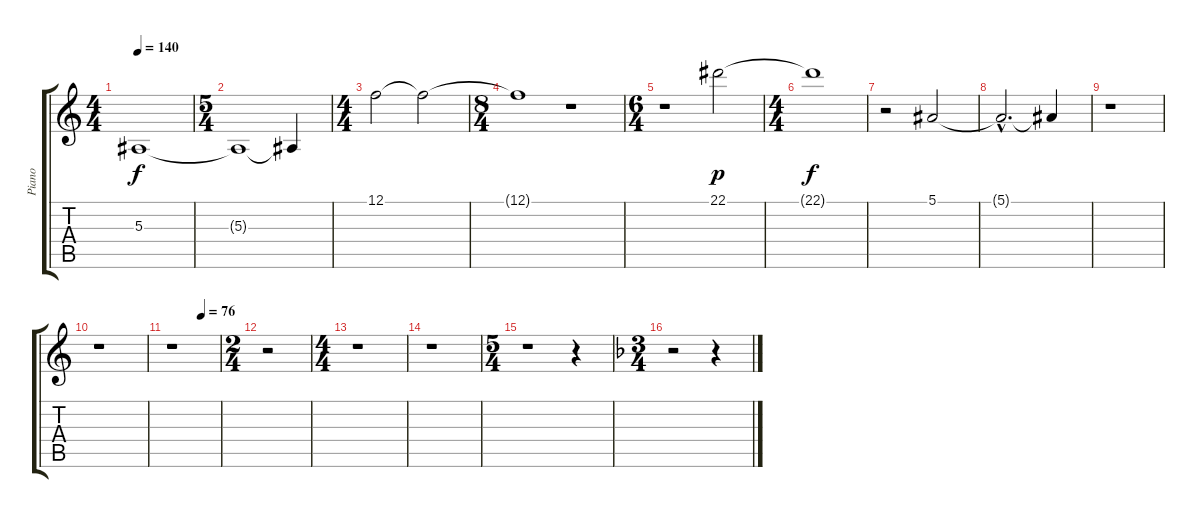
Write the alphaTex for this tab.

\track ("Piano " "Piano ") {instrument honkytonkpiano}
\staff {score tabs}
\tuning (F4 C4 F3 C3 F2 C2) {hide}
\ts (4 4)
\tempo 140
\clef g2
\ks c
5.3.1{dy f} |
\ts (5 4)
5.3{t}.1 5.3{t}.4 |
\ts (4 4)
12.1.2 12.1{t}.2 |
\ts (8 4)
12.1{t}.1 r.1 |
\ts (6 4)
r.1 22.1.2{dy p} |
\ts (4 4)
22.1{t}.1{dy f} |
r.2 5.1.2 |
5.1{hac t}.2{d} 5.1{t}.4 |
r.1 |
r.1 |
\tempo (76 0.625)
r.1 |
\ts (2 4)
r.2 |
\ts (4 4)
r.1 |
r.1 |
\ts (5 4)
r.1 r.4 |
\ts (3 4)
\ks f
r.2 r.4
